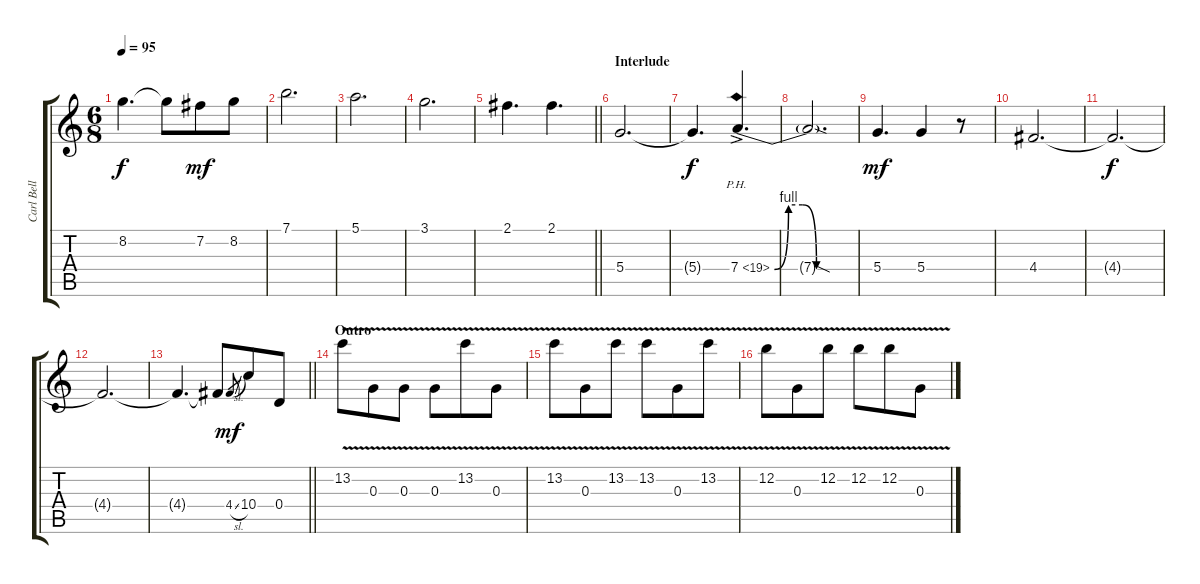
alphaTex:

\track ("Carl Bell (Lead Guitar)" "Carl Bell ") {instrument distortionguitar}
\staff {score tabs}
\tuning (E4 B3 G3 D3 A2 D2) {hide}
\ts (6 8)
\tempo 95
\clef g2
\ks c
8.2{t}.4{d dy f} 8.2{t}.8 7.2.8{dy mf} 8.2.8 |
7.1.2{d} |
5.1.2{d} |
3.1.2{d} |
\barLineRight lightlight
2.1.4{d} 2.1.4{d} |
\section ("" "Interlude")
5.4.2{d} |
5.4{t}.4{d dy f} 7.4{be (custom 0 0 10 4 20 4 30 0 60 0) ph 12 ac}.4{d} |
7.4{sod t}.2{d} |
5.4.4{d dy mf} 5.4.4 r.8 |
4.4.2{d} |
4.4{t}.2{d dy f} |
4.4{t}.2{d} |
\barLineRight lightlight
4.4{t}.4{d} 4.4{t}.8 4.4{sl}.8{gr dy mf} 10.4.8 0.4.8 |
\section ("" "Outro")
13.2{v}.8 0.3{v}.8 0.3{v}.8 0.3{v}.8 13.2{v}.8 0.3{v}.8 |
13.2{v}.8 0.3{v}.8 13.2{v}.8 13.2{v}.8 0.3{v}.8 13.2{v}.8 |
12.2{v}.8 0.3{v}.8 12.2{v}.8 12.2{v}.8 12.2{v}.8 0.3{v}.8
